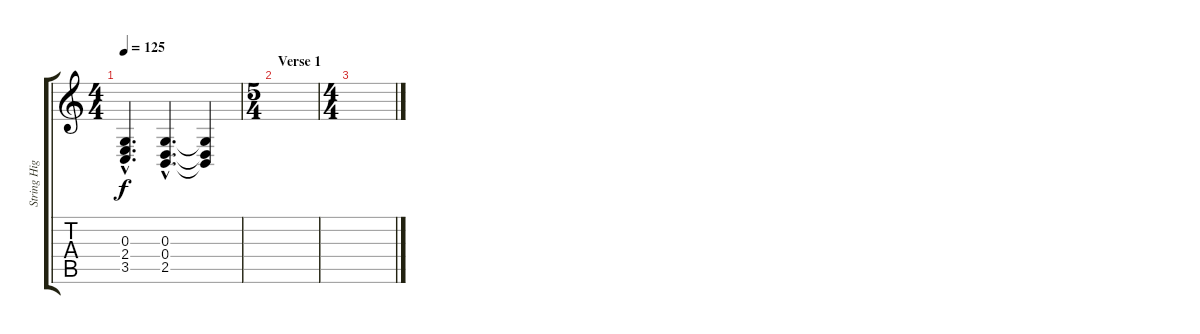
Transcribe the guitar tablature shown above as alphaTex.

\track ("String High" "String Hig") {instrument stringensemble1}
\staff {score tabs}
\tuning (E4 B3 G3 D3 A2 E2) {hide}
\ts (4 4)
\tempo 125
\clef g2
\ks c
(0.3{hac t} 2.4{hac t} 3.5{hac t}).4{d dy f} (0.3{hac} 0.4{hac} 2.5{hac}).4{d} (0.3{t} 0.4{t} 2.5{t}).4 |
\ts (5 4)
\section ("" "Verse 1")
|
\ts (4 4)
